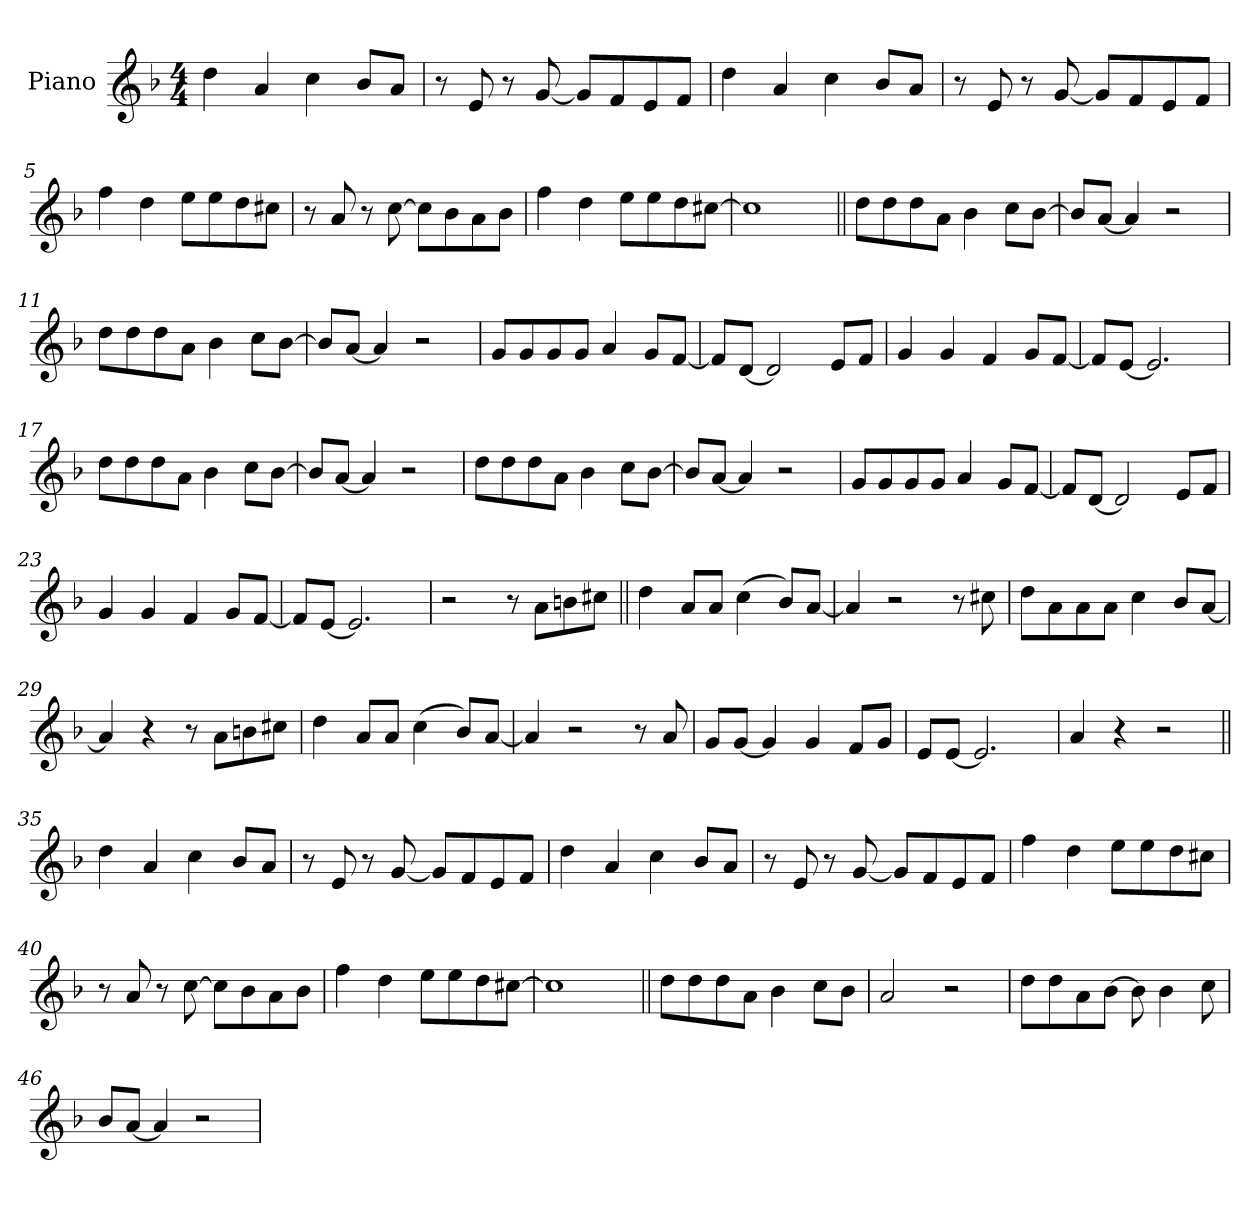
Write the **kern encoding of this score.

**kern
*part1
*staff1
*I"Piano
*I'Pno.
*clefG2
*k[b-]
*M4/4
*MM150
=1
4dd!
4a!
4cc!
8b-!L
8a!J
=2
8r
8e!
8r
[8g!
8g!L]
8f!
8e!
8f!J
=3
4dd!
4a!
4cc!
8b-!L
8a!J
=4
8r
8e!
8r
[8g!
8g!L]
8f!
8e!
8f!J
=5
4ff!
4dd!
8ee!L
8ee!
8dd!
8cc#X!J
=6
8r
8a!
8r
[8cc!
8cc!L]
8b-!
8a!
8b-!J
=7
4ff!
4dd!
8ee!L
8ee!
8dd!
[8cc#X!J
=8
1cc#!]
=9||
8ddL
8dd
8dd
8aJ
4b-
8ccL
[8b-J
=10
8b-L]
[8aJ
4a]
2r
=11
8ddL
8dd
8dd
8aJ
4b-
8ccL
[8b-J
=12
8b-L]
[8aJ
4a]
2r
=13
8gL
8g
8g
8gJ
4a
8gL
[8fJ
=14
8fL]
[8dJ
2d]
8eL
8fJ
=15
4g
4g
4f
8gL
[8fJ
=16
8fL]
[8eJ
2.e]
=17
8ddL
8dd
8dd
8aJ
4b-
8ccL
[8b-J
=18
8b-L]
[8aJ
4a]
2r
=19
8ddL
8dd
8dd
8aJ
4b-
8ccL
[8b-J
=20
8b-L]
[8aJ
4a]
2r
=21
8gL
8g
8g
8gJ
4a
8gL
[8fJ
=22
8fL]
[8dJ
2d]
8eL
8fJ
=23
4g
4g
4f
8gL
[8fJ
=24
8fL]
[8eJ
2.e]
=25
2r
8r
8aL
8bn
8cc#XJ
=26||
4dd
8aL
8aJ
(4cc
8b-L)
[8aJ
=27
4a]
2r
8r
8cc#X
=28
8ddL
8a
8a
8aJ
4cc
8b-L
[8aJ
=29
4a]
4r
8r
8aL
8bn
8cc#XJ
=30
4dd
8aL
8aJ
(4cc
8b-L)
[8aJ
=31
4a]
2r
8r
8a
=32
8gL
[8gJ
4g]
4g
8fL
8gJ
=33
8eL
[8eJ
2.e]
=34
4a
4r
2r
=35||
4dd!
4a!
4cc!
8b-!L
8a!J
=36
8r
8e!
8r
[8g!
8g!L]
8f!
8e!
8f!J
=37
4dd!
4a!
4cc!
8b-!L
8a!J
=38
8r
8e!
8r
[8g!
8g!L]
8f!
8e!
8f!J
=39
4ff!
4dd!
8ee!L
8ee!
8dd!
8cc#X!J
=40
8r
8a!
8r
[8cc!
8cc!L]
8b-!
8a!
8b-!J
=41
4ff!
4dd!
8ee!L
8ee!
8dd!
[8cc#X!J
=42
1cc#!]
=43||
8ddL
8dd
8dd
8aJ
4b-
8ccL
8b-J
=44
2a
2r
=45
8ddL
8dd
8a
[8b-J
8b-]
4b-
8cc
=46
8b-L
[8aJ
4a]
2r
=
*-
